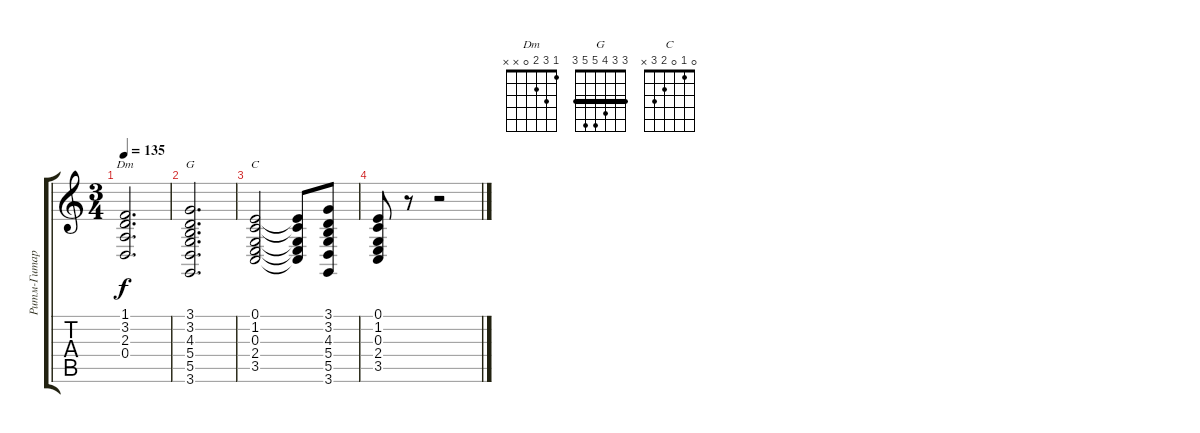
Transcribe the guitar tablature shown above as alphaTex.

\track ("Ритм-Гитара (Бой)" "Ритм-Гитар") {instrument orchestralharp}
\staff {score tabs}
\tuning (E4 B3 G3 D3 A2 E2) {hide}
\chord ("Dm" 1 3 2 0 x x)
\chord ("G" 3 3 4 5 5 3) {barre 3}
\chord ("C" 0 1 0 2 3 x)
\ts (3 4)
\tempo 135
\clef g2
\ks c
(1.1 3.2 2.3 0.4).2{d ch "Dm" dy f} |
(3.1 3.2 4.3 5.4 5.5 3.6).2{d ch "G"} |
(0.1 1.2 0.3 2.4 3.5).2{ch "C"} (0.1{t} 1.2{t} 0.3{t} 2.4{t} 3.5{t}).8 (3.1 3.2 4.3 5.4 5.5 3.6).8 |
(0.1 1.2 0.3 2.4 3.5).8 r.8 r.2
